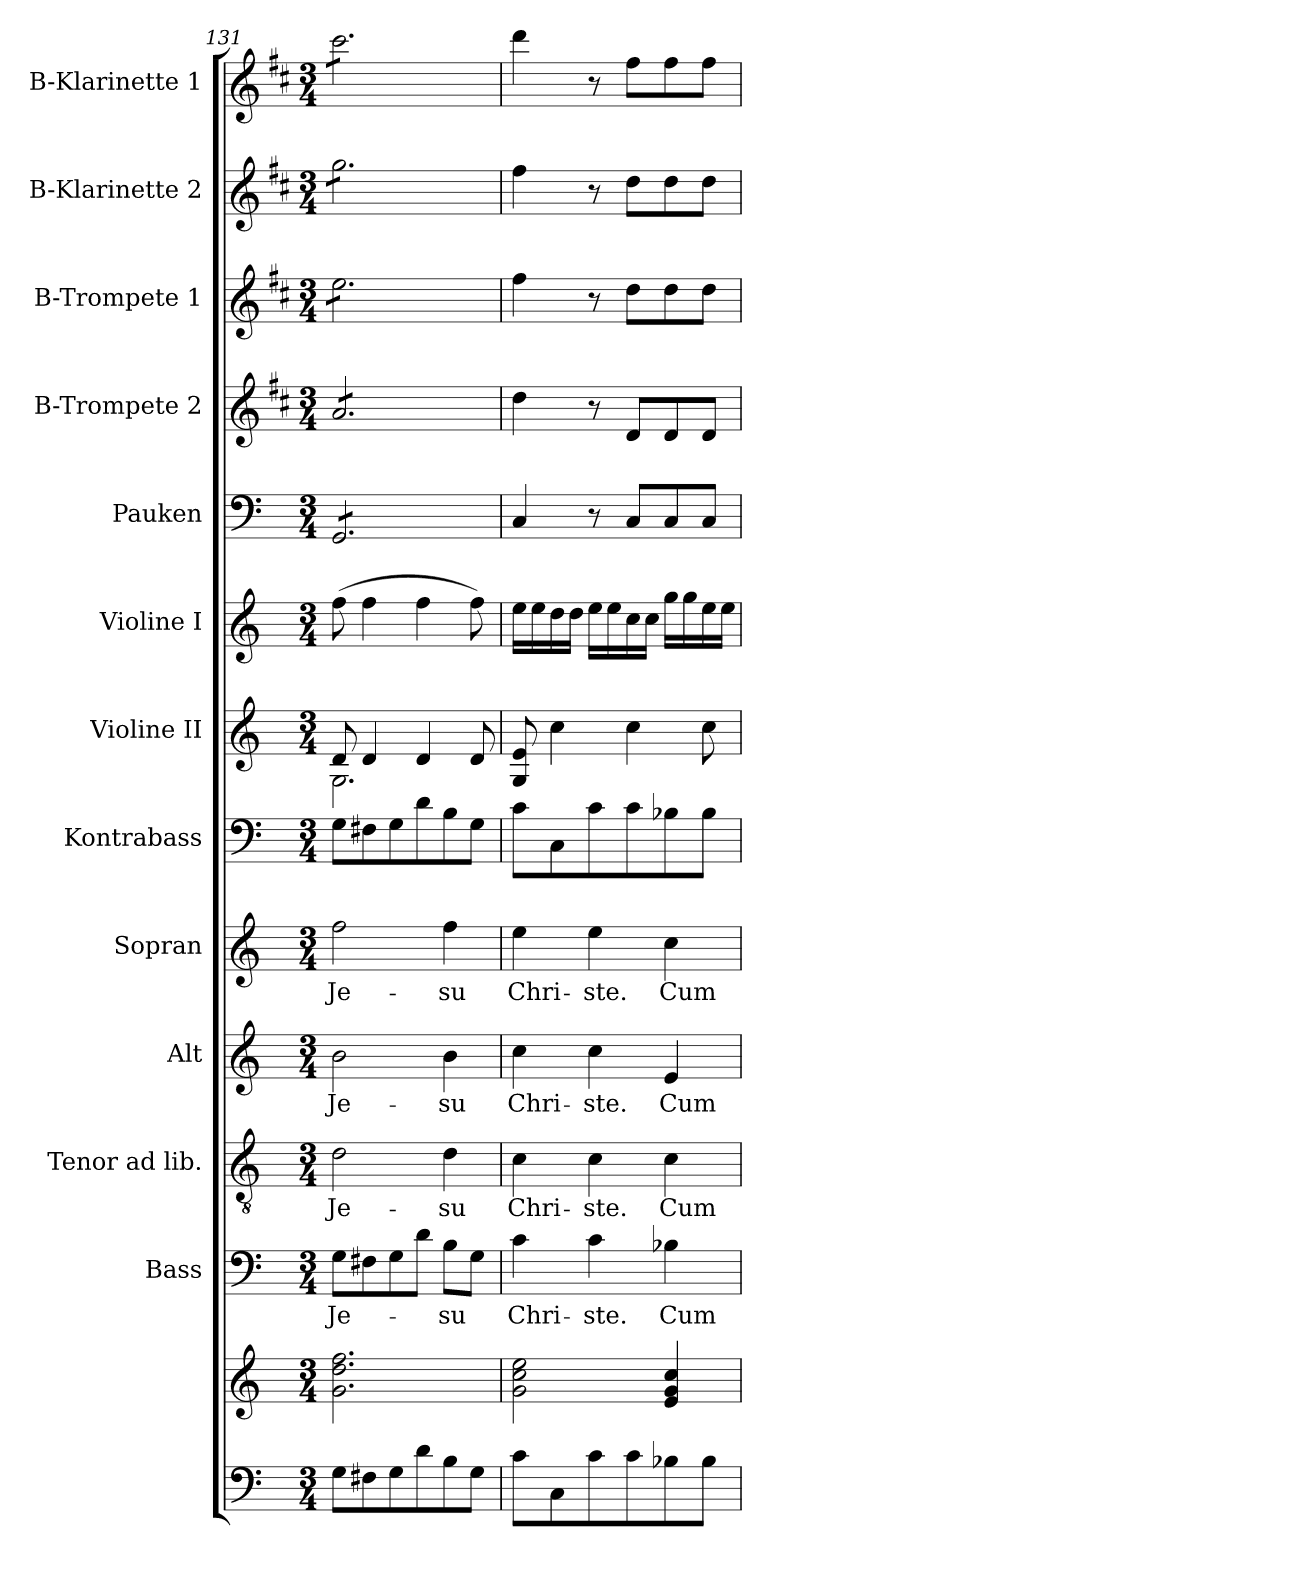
**kern	**kern	**kern	**text	**kern	**text	**kern	**text	**kern	**text	**kern	**kern	**kern	**kern	**kern	**kern	**kern	**kern
*part13	*part13	*part12	*part12	*part11	*part11	*part10	*part10	*part9	*part9	*part8	*part7	*part6	*part5	*part4	*part3	*part2	*part1
*staff14	*staff13	*staff12	*staff12	*staff11	*staff11	*staff10	*staff10	*staff9	*staff9	*staff8	*staff7	*staff6	*staff5	*staff4	*staff3	*staff2	*staff1
*	*	*I"Bass	*	*I"Tenor ad lib.	*	*I"Alt	*	*I"Sopran	*	*I"Kontrabass	*I"Violine II	*I"Violine I	*I"Pauken	*I"B-Trompete 2	*I"B-Trompete 1	*I"B-Klarinette 2	*I"B-Klarinette 1
*	*	*I'B.	*	*I'T.	*	*I'A.	*	*I'S.	*	*I'Kb.	*I'Vl. II	*I'Vl. I	*I'Pk.	*I'Trp. 2	*I'Trp. 1	*I'B Kl. 2	*I'B Kl. 1
*clefF4	*clefG2	*clefF4	*	*clefGv2	*	*clefG2	*	*clefG2	*	*clefF4	*clefG2	*clefG2	*clefF4	*clefG2	*clefG2	*clefG2	*clefG2
*	*	*	*	*	*	*	*	*	*	*ITrd7c12	*	*	*	*ITrd1c2	*ITrd1c2	*ITrd1c2	*ITrd1c2
*k[]	*k[]	*k[]	*	*k[]	*	*k[]	*	*k[]	*	*k[]	*k[]	*k[]	*k[]	*k[]	*k[]	*k[]	*k[]
*C:	*C:	*C:	*	*C:	*	*C:	*	*C:	*	*C:	*C:	*C:	*C:	*C:	*C:	*C:	*C:
*M3/4	*M3/4	*M3/4	*	*M3/4	*	*M3/4	*	*M3/4	*	*M3/4	*M3/4	*M3/4	*M3/4	*M3/4	*M3/4	*M3/4	*M3/4
=131	=131	=131	=131	=131	=131	=131	=131	=131	=131	=131	=131	=131	=131	=131	=131	=131	=131
!	!	!	!LO:LY:b	!	!LO:LY:b	!	!LO:LY:b	!	!LO:LY:b	!	!	!	!	!	!	!	!
*	*	*	*	*	*	*	*	*	*	*	*^	*	*	*	*	*	*
*	*	*	*	*	*	*	*	*	*	*	*	*	*	*tremolo	*	*	*	*
*	*	*	*	*	*	*	*	*	*	*	*	*	*	*	*tremolo	*	*	*
*	*	*	*	*	*	*	*	*	*	*	*	*	*	*	*	*tremolo	*	*
*	*	*	*	*	*	*	*	*	*	*	*	*	*	*	*	*	*tremolo	*
*	*	*	*	*	*	*	*	*	*	*	*	*	*	*	*	*	*	*tremolo
8G\L	2.g\ 2.dd\ 2.ff\	8G\L	Je-	2d\	Je-	2b\	Je-	2ff\	Je-	8GG\L	8d/	2.G\	(>8ff\	8GG/L	8g/L	8dd\L	8ff\L	8bb\L
8F#X\	.	8F#X\	.	.	.	.	.	.	.	8FF#X\	4d/	.	4ff\	8GG/	8g/	8dd\	8ff\	8bb\
8G\	.	8G\	.	.	.	.	.	.	.	8GG\	.	.	.	8GG/	8g/	8dd\	8ff\	8bb\
8d\	.	8d\J	.	.	.	.	.	.	.	8D\	4d/	.	4ff\	8GG/	8g/	8dd\	8ff\	8bb\
!	!	!	!LO:LY:b	!	!LO:LY:b	!	!LO:LY:b	!	!LO:LY:b	!	!	!	!	!	!	!	!	!
8B\	.	8B\L	-su	4d\	-su	4b\	-su	4ff\	-su	8BB\	.	.	.	8GG/	8g/	8dd\	8ff\	8bb\
8G\J	.	8G\J	.	.	.	.	.	.	.	8GG\J	8d/	.	8ff\)	8GG/J	8g/J	8dd\J	8ff\J	8bb\J
*	*	*	*	*	*	*	*	*	*	*	*	*	*	*	*	*	*	*Xtremolo
*	*	*	*	*	*	*	*	*	*	*	*	*	*	*	*	*	*Xtremolo	*
*	*	*	*	*	*	*	*	*	*	*	*	*	*	*	*	*Xtremolo	*	*
*	*	*	*	*	*	*	*	*	*	*	*	*	*	*	*Xtremolo	*	*	*
*	*	*	*	*	*	*	*	*	*	*	*	*	*	*Xtremolo	*	*	*	*
*	*	*	*	*	*	*	*	*	*	*	*v	*v	*	*	*	*	*	*
=132	=132	=132	=132	=132	=132	=132	=132	=132	=132	=132	=132	=132	=132	=132	=132	=132	=132
!	!	!	!LO:LY:b	!	!LO:LY:b	!	!LO:LY:b	!	!LO:LY:b	!	!	!	!	!	!	!	!
8c\L	2g\ 2cc\ 2ee\	4c\	Chri-	4c\	Chri-	4cc\	Chri-	4ee\	Chri-	8C\L	8G/ 8e/	16ee\LL	4C/	4cc\	4ee\	4ee\	4ccc\
.	.	.	.	.	.	.	.	.	.	.	.	16ee\	.	.	.	.	.
8C\	.	.	.	.	.	.	.	.	.	8CC\	4cc\	16dd\	.	.	.	.	.
.	.	.	.	.	.	.	.	.	.	.	.	16dd\JJ	.	.	.	.	.
!	!	!	!LO:LY:b	!	!LO:LY:b	!	!LO:LY:b	!	!LO:LY:b	!	!	!	!	!	!	!	!
8c\	.	4c\	-ste.	4c\	-ste.	4cc\	-ste.	4ee\	-ste.	8C\	.	16ee\LL	8r	8r	8r	8r	8r
.	.	.	.	.	.	.	.	.	.	.	.	16ee\	.	.	.	.	.
8c\	.	.	.	.	.	.	.	.	.	8C\	4cc\	16cc\	8C/L	8c/L	8cc\L	8cc\L	8ee\L
.	.	.	.	.	.	.	.	.	.	.	.	16cc\JJ	.	.	.	.	.
!	!	!	!LO:LY:b	!	!LO:LY:b	!	!LO:LY:b	!	!LO:LY:b	!	!	!	!	!	!	!	!
8B-X\	4e/ 4g/ 4cc/	4B-X\	Cum	4c\	Cum	4e/	Cum	4cc\	Cum	8BB-X\	.	16gg\LL	8C/	8c/	8cc\	8cc\	8ee\
.	.	.	.	.	.	.	.	.	.	.	.	16gg\	.	.	.	.	.
8B-\J	.	.	.	.	.	.	.	.	.	8BB-\J	8cc\	16ee\	8C/J	8c/J	8cc\J	8cc\J	8ee\J
.	.	.	.	.	.	.	.	.	.	.	.	16ee\JJ	.	.	.	.	.
=	=	=	=	=	=	=	=	=	=	=	=	=	=	=	=	=	=
*-	*-	*-	*-	*-	*-	*-	*-	*-	*-	*-	*-	*-	*-	*-	*-	*-	*-
